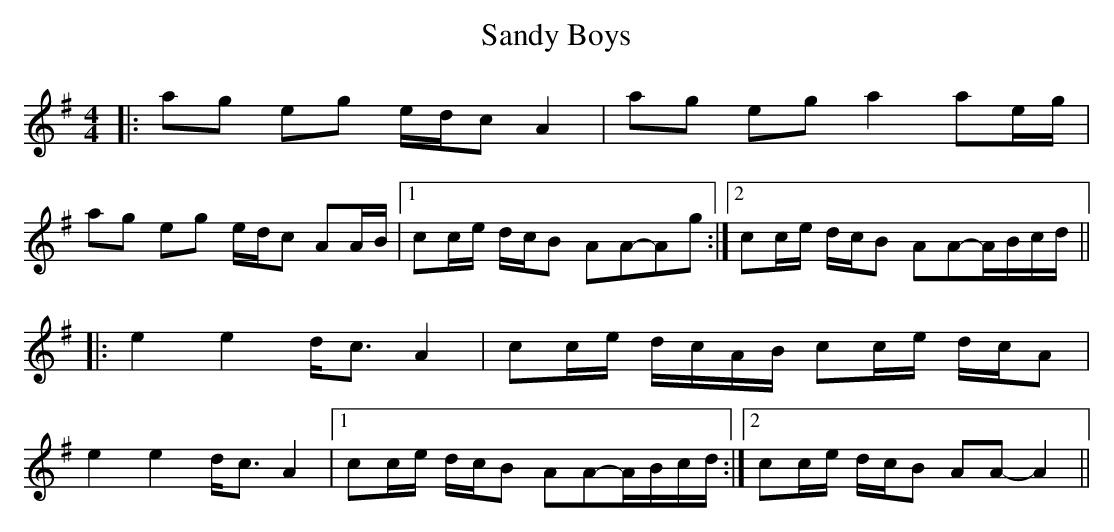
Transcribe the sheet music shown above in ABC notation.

X:1
T: Sandy Boys
M: 4/4
L: 1/8
K: Ador
|:ag eg e/d/c A2|ag eg a2ae/g/|
ag eg e/d/c AA/B/|1 cc/e/ d/c/B AA-Ag:|2 cc/e/ d/c/B AA-A/B/c/d/||
|:e2e2 d<c A2|cc/e/ d/c/A/B/ cc/e/ d/c/A|
e2e2 d<c A2|1 cc/e/ d/c/B AA-A/B/c/d/:|2 cc/e/ d/c/B AA-A2||
